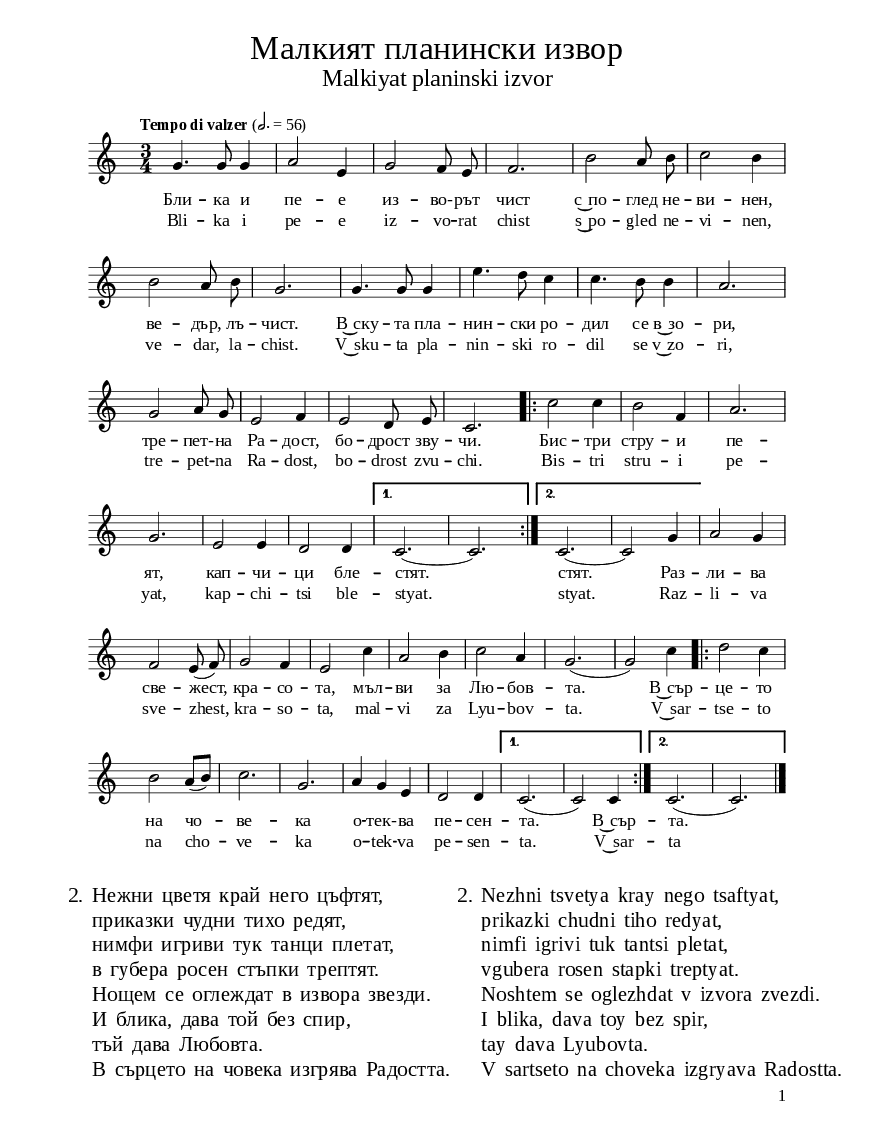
\version "2.24.0"

% include paper part and global functions
\include "include/globals.ily"

\bookpart {
  \label #'ref165
  \tocItem \markup "Малкият планински извор – Malkiyat planinski izvor"
  \include "include/bookpart-paper.ily"
  \score {
    \include "include/score-layout.ily"

    \new Voice \relative  c'{
      \clef treble
      \key c \major
      \time 3/4
      \tempoFunc "Tempo di valzer" 2. "56"
      \autoBeamOff
      g'4. g8 g4 | % 2
      a2 e4 | % 3
      g2 f8 e8 | % 4
      f2. | % 5
      b2 a8  b8 | % 6
      c2  b4 \break | % 7
      b2 a8  b8 | % 8
      g2. | % 9
      g4. g8 g4 |
      e'4.  d8  c4 | % 11
      c4.  b8  b4 | % 12
      a2. \break | % 13
      g2 a8 g8 | % 14
      e2 f4 | % 15
      e2 d8 e8 | % 16
      c2. \repeat volta 2 {
        | % 17
        c'2  c4 | % 18
        b2 f4  | % 19
        a2. \break |
        g2. | % 21
        e2 e4 | % 22
        d2 d4
      }
      \alternative {
        {
          | % 23
          c2. ~ | % 24
          c2.
        }
        {
          | % 25
          c2. ~ | % 26
          c2 g'4
        }
      }
      a2 g4 \break | % 28
      f2 e8 ( f8 ) | % 29
      g2 f4 |
      e2  c'4 | % 31
      a2  b4 | % 32
      c2 a4 | % 33
      g2. ( | % 34
      g2 )  c4
      \repeat volta 2 {
        | % 35
        d2  c4 \break | % 36
        b2 a8 [(  b8 )] | % 37
        c2. | % 38
        g2. | % 39
        a4 g4 e4 |
        d2 d4
      }

      \alternative {
        {
          | % 41
          c2. ( | % 42
          c2 )  c4
        }
        {
          | % 43
          c2. ( | % 44
          c2. )
        }
      }
      \bar "|."
    }

    \addlyrics {
      Бли -- ка и пе -- е из -- "во-" --
      рът чист с~по -- глед не -- ви --
      нен, ве -- дър, лъ -- чист. В~ску --
      та пла -- нин -- ски ро -- дил се
      в~зо -- ри, тре -- "пет-" -- на Ра --
      дост, бо -- дрост зву -- чи. Бис --
      три стру -- и пе -- ят, кап -- чи --
      ци бле -- стят.  стят.  Раз --
      ли -- ва све -- жест,  кра -- со
      -- та, мъл -- ви за Лю -- бов -- та.
      В~сър -- це -- то на чо -- ве
      -- ка о -- "тек-" -- ва пе -- сен -- та.
      В~сър -- та.

    }

    \addlyrics {
      Bli -- ka i pe -- e iz -- vo --
      rat chist s~po -- gled ne -- vi --
      nen, ve -- dar, la -- chist. V~sku --
      ta pla -- nin -- ski ro -- dil se
      v~zo -- ri, tre -- pet -- na Ra --
      dost, bo -- drost zvu -- chi. Bis --
      tri stru -- i pe -- yat, kap -- chi --
      tsi ble -- styat.  styat.  Raz --
      li -- va sve -- zhest,  kra -- so
      -- ta, mal -- vi za Lyu -- bov -- ta.
      V~sar -- tse -- to na cho -- ve
      -- ka o -- tek -- va pe -- sen -- ta.
      V~sar -- ta

    }
    \header {
      title = \titleFunc "Малкият планински извор" "Malkiyat planinski izvor"
    }

    \midi{}

  } % score
  %\markup \dc-two "D.C." "con repitione"



  \markup \fontsize #bgCoupletFontSize {
    \hspace #-2
    \override #`(baseline-skip . ,bgCoupletBaselineSkip)
    \column {
      \line {   2. Нежни цветя край него цъфтят,}
      \line {   "   "  приказки чудни тихо редят,  }
      \line {   "   " нимфи игриви тук танци плетат,}
      \line {   "   " в губера росен стъпки трептят. }
      \line {   "   "  Нощем се оглеждат в извора  звезди.}
      \line {   "   "  И блика, дава  той без спир,}
      \line {   "   "  тъй дава Любовта. }
      \line {   "   "   В сърцето на човека изгрява Радостта.}
    }

    \hspace #0
    \override #`(baseline-skip . ,bgCoupletBaselineSkip)
    \column {
      \line {   2. Nezhni tsvetya kray nego tsaftyat,}
      \line {   "   "  prikazki chudni tiho redyat,  }
      \line {   "   " nimfi igrivi tuk tantsi pletat,}
      \line {   "   " vgubera rosen stapki treptyat. }
      \line {   "   "  Noshtem se oglezhdat v izvora  zvezdi. }
      \line {   "   "   I blika, dava  toy bez spir,}
      \line {   "   "  tay dava Lyubovta. }
      \line {   "   "   V sartseto na choveka izgryava Radostta.}
    } %column
  } % markup


  % include foreign translation(s) of the song
  \version "2.22.1"

\markup \fill-line { \fontsize #deTitleFontSize "Die kleine Bergquelle" }
\markup \null
\markup \null
\markup \fontsize #deCoupletFontSize {
  \hspace #10
  \override #`(baseline-skip . ,deCoupletBaselineSkip)

  \column {
    \line { " " }


\line { " "Die reine Quelle sprudelt und singt}

\line { " "mit einem unschuldigen, munteren, hellen Blick,}

\line { " "Im Schoss der Gebirge in der Morgenröte geboren,}

\line { " "zitternde Freude, Munterkeit erklingt. }

\line { " "Klare Rinnsale singen, ihre Tropfen funkeln. (2) }

\line { " "Sie verbreitet Frische und Schönheit}

\line { " "Sie flüstert über die Liebe. }

\line { " "Im Herzen des Menschen hallt das Lied wider.}

\line { " "Zarte Blumen blühen um ihr herum,}

\line { " "sie sprechen leise wunderbare Märchen.}

\line { " "Spielerische Nymphen stricken Tänze,}

\line { " "auf einem taubedeckten Teppich schwingen Schritte. }

\line { " "Nachts spiegeln sich die Sterne in der Quelle.}

\line { " "Und sie sprudelt und gibt unaufhörlich.}

\line { " "So gibt die Liebe. }

\line { " "In den Herzen der Menschen geht die Freude auf. (2)}
  }
}



} % bookpart
